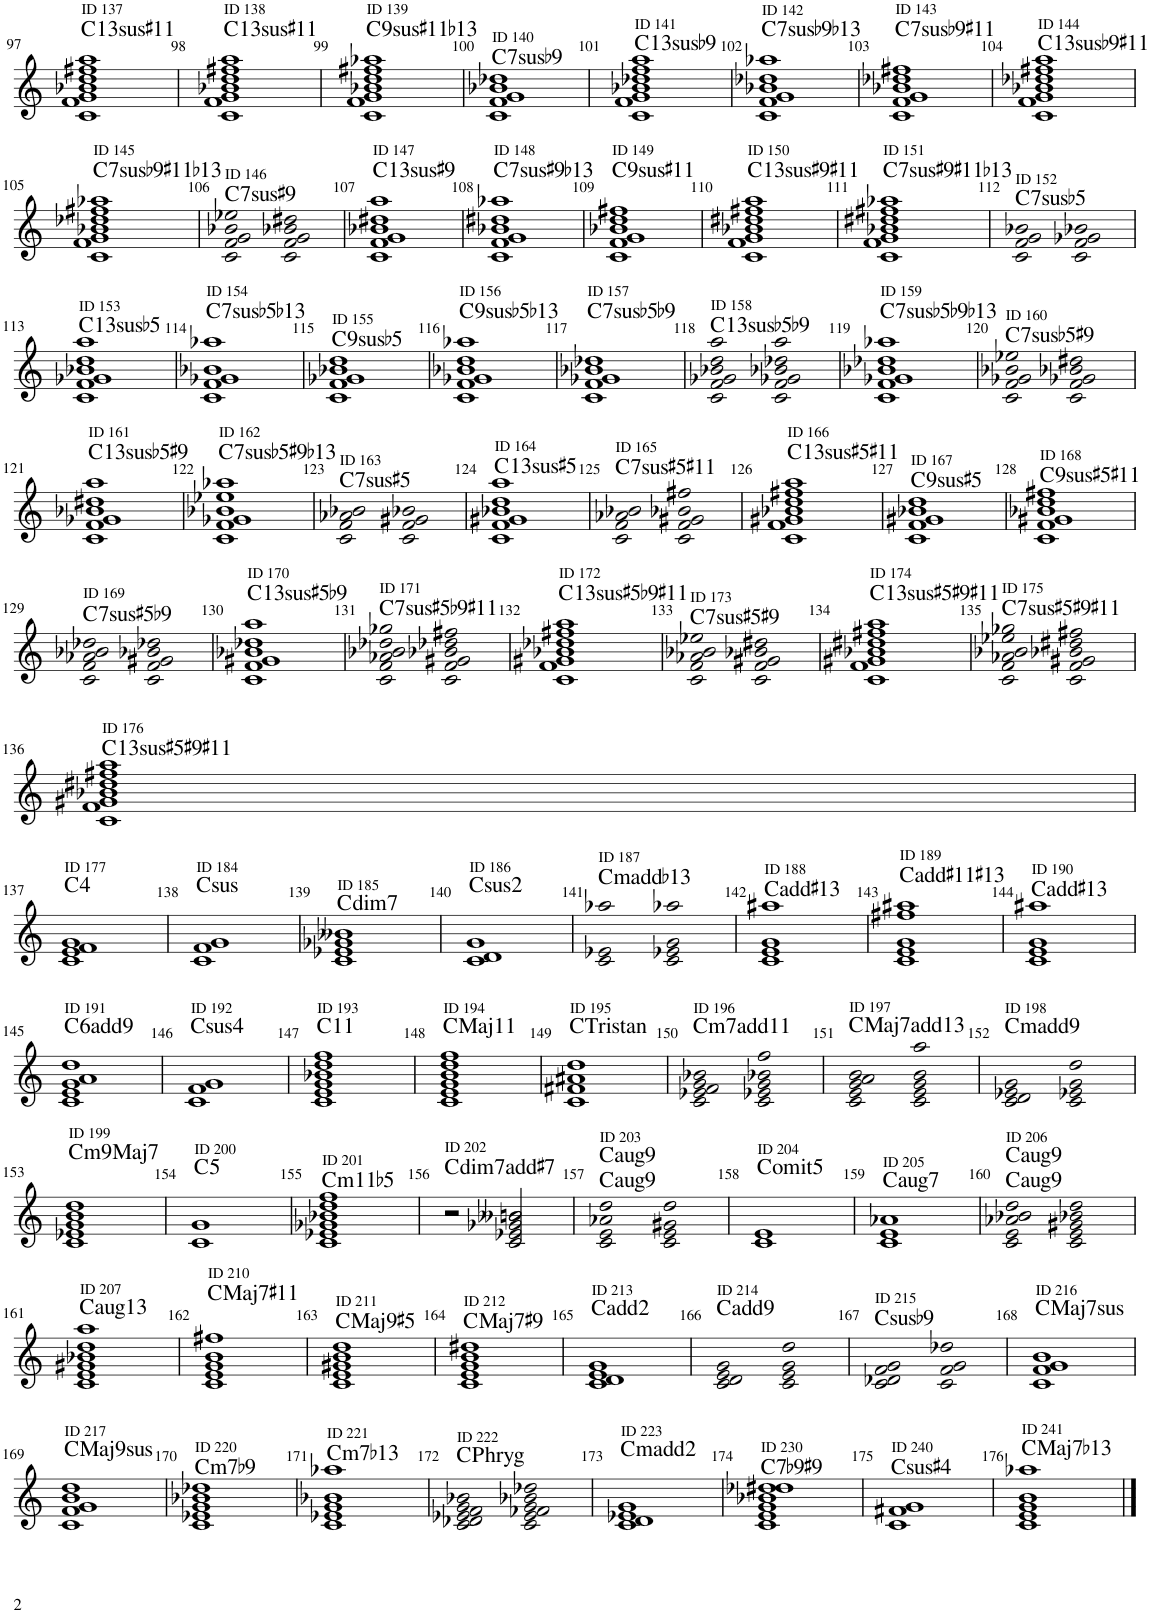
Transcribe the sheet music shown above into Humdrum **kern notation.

**kern	**harte
*part1	*part1
*staff1	*
*I"Piano	*
*I'Pno	*
!!LO:PB:g=z
*clefG2	*
*k[]	*
=97	=97
!LO:TX:a:t=ID 137	!LO:H:kt=13#11
1c 1f 1g 1b-X 1dd 1ff#X 1aa	C:sus4(#11,13)
=98	=98
!LO:TX:a:t=ID 138	!LO:H:kt=13#11
1c 1f 1g 1b-X 1dd 1ff#X 1aa	C:sus4(#11,13)
=99	=99
!LO:TX:a:t=ID 139	!LO:H:kt=9#11
1c 1f 1g 1b-X 1dd 1ff#X 1aa-X	C:sus4(7,9,#11,b13)
=100	=100
!LO:TX:a:t=ID 140	!LO:H:kt=7b9
1c 1f 1g 1b-X 1dd-X	C:sus4(7,b9)
=101	=101
!LO:TX:a:t=ID 141	!LO:H:kt=13b9
1c 1f 1g 1b-X 1dd-X 1ff 1aa	C:sus4(7,b9,11,13)
=102	=102
!LO:TX:a:t=ID 142	!LO:H:kt=7b9
1c 1f 1g 1b-X 1dd-X 1aa-X	C:sus4(7,b9,b13)
=103	=103
!LO:TX:a:t=ID 143	!LO:H:kt=7b9
1c 1f 1g 1b-X 1dd-X 1ff#X	C:sus4(7,b9,#11)
=104	=104
!LO:TX:a:t=ID 144	!LO:H:kt=13b9
1c 1f 1g 1b-X 1dd-X 1ff#X 1aa	C:sus4(7,b9,#11,13)
!!LO:LB:g=z
=105	=105
!LO:TX:a:t=ID 145	!LO:H:kt=7b9
1c 1f 1g 1b-X 1dd-X 1ff#X 1aa-X	C:sus4(7,b9,#11,b13)
=106	=106
!LO:TX:a:t=ID 146	!LO:H:kt=7#9
2c 2f 2g 2b-X 2ee-X	C:sus4(7,#9)
2c 2f 2g 2b-X 2dd#X	.
=107	=107
!LO:TX:a:t=ID 147	!LO:H:kt=13#9
1c 1f 1g 1b-X 1dd#X 1aa	C:sus4(7,#9,13)
=108	=108
!LO:TX:a:t=ID 148	!LO:H:kt=7#9
1c 1f 1g 1b-X 1dd#X 1aa-X	C:sus4(7,#9,b13)
=109	=109
!LO:TX:a:t=ID 149	!LO:H:kt=9#11
1c 1f 1g 1b-X 1dd 1ff#X	C:sus4(7,9,#11)
=110	=110
!LO:TX:a:t=ID 150	!LO:H:kt=13#9
1c 1f 1g 1b-X 1dd#X 1ff#X 1aa	C:sus4(7,#9,#11,13)
=111	=111
!LO:TX:a:t=ID 151	!LO:H:kt=7#9
1c 1f 1g 1b-X 1dd#X 1ff#X 1aa-X	C:sus4(7,#9,#11,b13)
=112	=112
!LO:TX:a:t=ID 152	!LO:H:kt=7b5
2c 2f 2g 2b-X	C:(1,4,b5,7)
2c 2f 2g-X 2b-X	.
!!LO:LB:g=z
=113	=113
!LO:TX:a:t=ID 153	!LO:H:kt=13b5
1c 1f 1g-X 1b-X 1dd 1aa	C:(1,4,5,7,9,13)
=114	=114
!LO:TX:a:t=ID 154	!LO:H:kt=7b5
1c 1f 1g-X 1b-X 1aa-X	C:(1,4,b5,7,b13)
=115	=115
!LO:TX:a:t=ID 155	!LO:H:kt=9b5
1c 1f 1g-X 1b-X 1dd	C:(1,4,5,7,9)
=116	=116
!LO:TX:a:t=ID 156	!LO:H:kt=9b5
1c 1f 1g-X 1b-X 1dd 1aa-X	C:(1,4,5,7,9,13)
=117	=117
!LO:TX:a:t=ID 157	!LO:H:kt=7b5
1c 1f 1g-X 1b-X 1dd-X	C:(1,4,b5,7,b9)
=118	=118
!LO:TX:a:t=ID 158	!LO:H:kt=13b5
2c 2f 2g-X 2b-X 2dd 2aa	C:(1,4,5,7,b9,13)
2c 2f 2g-X 2b-X 2dd-X 2aa	.
=119	=119
!LO:TX:a:t=ID 159	!LO:H:kt=7b5
1c 1f 1g-X 1b-X 1dd-X 1aa-X	C:(1,4,b5,7,b9,b13)
=120	=120
!LO:TX:a:t=ID 160	!LO:H:kt=7b5
2c 2f 2g-X 2b-X 2ee-X	C:(1,4,b5,7,#9)
2c 2f 2g-X 2b-X 2dd#X	.
!!LO:LB:g=z
=121	=121
!LO:TX:a:t=ID 161	!LO:H:kt=13b5
1c 1f 1g-X 1b-X 1dd#X 1aa	C:(1,4,b5,7,#9,13)
=122	=122
!LO:TX:a:t=ID 162	!LO:H:kt=7b5
1c 1f 1g-X 1b-X 1ee-X 1aa-X	C:(1,4,b5,7,#9,b13)
=123	=123
!LO:TX:a:t=ID 163	!LO:H:kt=7#5
2c 2f 2a-X 2b-X	C:(1,4,#5,7)
2c 2f 2g#X 2b-X	.
=124	=124
!LO:TX:a:t=ID 164	!LO:H:kt=13#5
1c 1f 1g#X 1b-X 1dd 1aa	C:(1,4,#5,7,9,13)
=125	=125
!LO:TX:a:t=ID 165	!LO:H:kt=7#5
2c 2f 2a-X 2b-X	C:(1,4,#5,7,#11)
2c 2f 2g#X 2b-X 2ff#X	.
=126	=126
!LO:TX:a:t=ID 166	!LO:H:kt=13#5
1c 1f 1g#X 1b-X 1dd 1ff#X 1aa	C:(1,4,#5,7,9,#11,13)
=127	=127
!LO:TX:a:t=ID 167	!LO:H:kt=9#5
1c 1f 1g#X 1b-X 1dd	C:(1,4,#5,7,9)
=128	=128
!LO:TX:a:t=ID 168	!LO:H:kt=9#5
1c 1f 1g#X 1b-X 1dd 1ff#X	C:(1,4,#5,7,9,#11)
!!LO:LB:g=z
=129	=129
!LO:TX:a:t=ID 169	!LO:H:kt=7#5
2c 2f 2a-X 2b-X 2dd-X	C:(1,4,#5,7,b9)
2c 2f 2g#X 2b-X 2dd-X	.
=130	=130
!LO:TX:a:t=ID 170	!LO:H:kt=13#5
1c 1f 1g#X 1b-X 1dd-X 1aa	C:(1,4,#5,7,9,13)
=131	=131
!LO:TX:a:t=ID 171	!LO:H:kt=7#5
2c 2f 2a-X 2b-X 2dd-X 2gg-X	C:(1,4,#5,7,b9,#11)
2c 2f 2g#X 2b-X 2dd-X 2ff#X	.
=132	=132
!LO:TX:a:t=ID 172	!LO:H:kt=13#5
1c 1f 1g#X 1b-X 1dd-X 1ff#X 1aa	C:(1,4,#5,7,9,#11,13)
=133	=133
!LO:TX:a:t=ID 173	!LO:H:kt=7#5
2c 2f 2a-X 2b-X 2ee-X	C:(1,4,#5,7,#9)
2c 2f 2g#X 2b-X 2dd#X	.
=134	=134
!LO:TX:a:t=ID 174	!LO:H:kt=13#5
1c 1f 1g#X 1b-X 1dd#X 1ff#X 1aa	C:(1,4,#5,7,#9,#11,13)
=135	=135
!LO:TX:a:t=ID 175	!LO:H:kt=7#5
2c 2f 2a-X 2b-X 2ee-X 2gg-X	C:(1,4,#5,7,#9,#11)
2c 2f 2g#X 2b-X 2dd#X 2ff#X	.
!!LO:LB:g=z
=136	=136
!LO:TX:a:t=ID 176	!LO:H:kt=13#5
1c 1f 1g#X 1b-X 1dd#X 1ff#X 1aa	C:(1,4,#5,7,#9,#11,13)
!!LO:LB:g=z
=137	=137
!LO:TX:a:t=ID 177	!
1c 1e 1f 1g	C:maj(4)
=138	=138
!LO:TX:a:t=ID 184	!LO:H:kt=sus
1c 1f 1g	C:sus4
=139	=139
!LO:TX:a:t=ID 185	!LO:H:kt=dim7
1c 1e-X 1g-X 1b--X	C:dim7
=140	=140
!LO:TX:a:t=ID 186	!LO:H:kt=2
1c 1d 1g	C:(1,2,5)
=141	=141
!LO:TX:a:t=ID 187	!LO:H:kt=m
2c 2e-X 2aa-X	C:min(b13)
2c 2e-X 2g 2aa-X	.
=142	=142
!LO:TX:a:t=ID 188	!
1c 1e 1g 1aa#X	C:maj(#13)
=143	=143
!LO:TX:a:t=ID 189	!
1c 1e 1g 1ff#X 1aa#X	C:maj(#11,#13)
=144	=144
!LO:TX:a:t=ID 190	!
1c 1e 1g 1aa#X	C:maj(#13)
!!LO:LB:g=z
=145	=145
!LO:TX:a:t=ID 191	!LO:H:kt=6
1c 1e 1g 1a 1dd	C:maj6(9)
=146	=146
!LO:TX:a:t=ID 192	!LO:H:kt=4
1c 1f 1g	C:sus4
=147	=147
!LO:TX:a:t=ID 193	!LO:H:kt=11
1c 1e 1g 1b-X 1dd 1ff	C:9(11)
=148	=148
!LO:TX:a:t=ID 194	!LO:H:kt=Maj11
1c 1e 1g 1b 1dd 1ff	C:maj9(11)
=149	=149
!LO:TX:a:t=ID 195	!LO:H:kt=Tristan
1c 1f#X 1a#X 1dd	C:(1,#4,#6,#9)
=150	=150
!LO:TX:a:t=ID 196	!LO:H:kt=m7
2c 2e-X 2f 2g 2b-X	C:min7(11)
2c 2e-X 2g 2b-X 2ff	.
=151	=151
!LO:TX:a:t=ID 197	!LO:H:kt=Maj7
2c 2e 2g 2a 2b	C:maj7(13)
2c 2e 2g 2b 2aa	.
=152	=152
!LO:TX:a:t=ID 198	!LO:H:kt=m
2c 2d 2e-X 2g	C:min(9)
2c 2e-X 2g 2dd	.
!!LO:LB:g=z
=153	=153
!LO:TX:a:t=ID 199	!LO:H:kt=mMaj7
1c 1e-X 1g 1b 1dd	C:minmaj7(9)
=154	=154
!LO:TX:a:t=ID 200	!LO:H:kt=5
1c 1g	C:(1,5)
=155	=155
!LO:TX:a:t=ID 201	!LO:H:kt=m11
1c 1e-X 1g-X 1b-X 1dd 1ff	C:(b3,b5,b7,9,11)
=156	=156
!LO:TX:a:t=ID 202	!LO:H:kt=dim7
2r	C:dim7(#7)
2c/ 2e-X/ 2g-X/ 2b--X/ 2bn/	.
=157	=157
!LO:TX:a:t=ID 203	!LO:H:n=1:kt=aug7
!	!LO:H:n=2:kt=aug7
2c 2e 2a-X 2dd	C:aug(b7,9) C:aug(b7,9)
2c 2e 2g#X 2dd	.
=158	=158
!LO:TX:a:t=ID 204	!
1c 1e	C:maj(*5)
=159	=159
!LO:TX:a:t=ID 205	!LO:H:kt=aug7
1c 1e 1a-X	C:aug(b7)
=160	=160
!LO:TX:a:t=ID 206	!LO:H:n=1:kt=aug7
!	!LO:H:n=2:kt=aug7
2c 2e 2a-X 2b-X 2dd	C:aug(b7,9) C:aug(b7,9)
2c 2e 2g#X 2b-X 2dd	.
!!LO:LB:g=z
=161	=161
!LO:TX:a:t=ID 207	!LO:H:kt=aug7
1c 1e 1g#X 1b-X 1dd 1aa	C:(3,#5,b7,9,11,13)
=162	=162
!LO:TX:a:t=ID 210	!LO:H:kt=Maj7
1c 1e 1g 1b 1ff#X	C:maj7(#11)
=163	=163
!LO:TX:a:t=ID 211	!LO:H:kt=Maj9
1c 1e 1g#X 1b 1dd	C:(3,#5,7,9)
=164	=164
!LO:TX:a:t=ID 212	!LO:H:kt=Maj7
1c 1e 1g 1b 1dd#X	C:maj7(#9)
=165	=165
!LO:TX:a:t=ID 213	!
1c 1d 1e 1g	C:maj(2)
=166	=166
!LO:TX:a:t=ID 214	!
2c 2d 2e 2g	C:maj(9)
2c 2e 2g 2dd	.
=167	=167
!LO:TX:a:t=ID 215	!LO:H:kt=b9
2c 2d-X 2f 2g	C:sus4(b9)
2c 2f 2g 2dd-X	.
=168	=168
!LO:TX:a:t=ID 216	!LO:H:kt=7sus
1c 1f 1g 1b	C:maj7(*3,4)
!!LO:LB:g=z
=169	=169
!LO:TX:a:t=ID 217	!LO:H:kt=9sus
1c 1f 1g 1b 1dd	C:maj9(*3,4)
=170	=170
!LO:TX:a:t=ID 220	!LO:H:kt=m7
1c 1e-X 1g 1b-X 1dd-X	C:min7(b9)
=171	=171
!LO:TX:a:t=ID 221	!LO:H:kt=m7
1c 1e-X 1g 1b-X 1aa-X	C:min7(b13)
=172	=172
!LO:TX:a:t=ID 222	!LO:H:kt=Phryg
2c 2d-X 2e-X 2f 2g 2b-X	C:min7(4,b9)
2c 2e- 2f-X 2g 2b-X 2dd-X	.
=173	=173
!LO:TX:a:t=ID 223	!LO:H:kt=m
1c 1d 1e-X 1g	C:min(9)
=174	=174
!LO:TX:a:t=ID 230	!LO:H:kt=7
1c 1e 1g 1b-X 1dd-X 1dd#X	C:7(b9,#9)
=175	=175
!LO:TX:a:t=ID 240	!LO:H:kt=#4
1c 1f#X 1g	C:maj(*3,#4)
=176	=176
!LO:TX:a:t=ID 241	!LO:H:kt=Maj7
1c 1e 1g 1b 1aa-X	C:maj7(b13)
==	==
*-	*-
